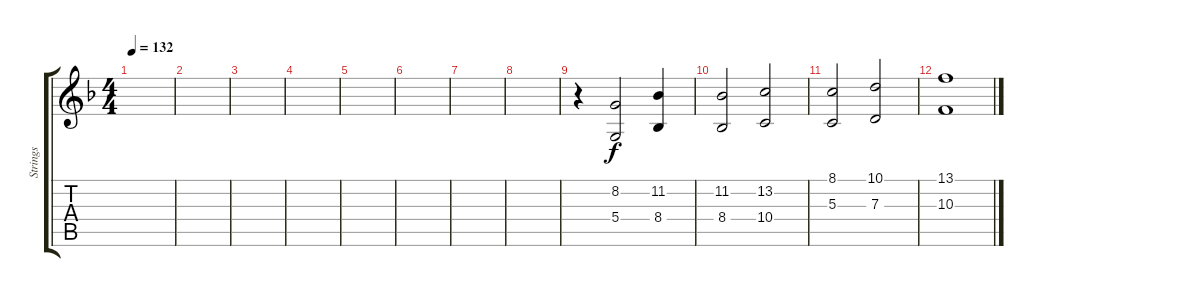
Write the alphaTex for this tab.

\track ("Strings" "Strings") {instrument stringensemble1}
\staff {score tabs}
\tuning (E4 B3 G3 D3 A2 E2) {hide}
\ts (4 4)
\tempo 132
\clef g2
\ks f
|
|
|
|
|
|
|
|
r.4 (8.2 5.4).2 (11.2 8.4).4 |
(11.2 8.4).2 (13.2 10.4).2 |
(8.1 5.3).2 (10.1 7.3).2 |
(13.1 10.3).1
